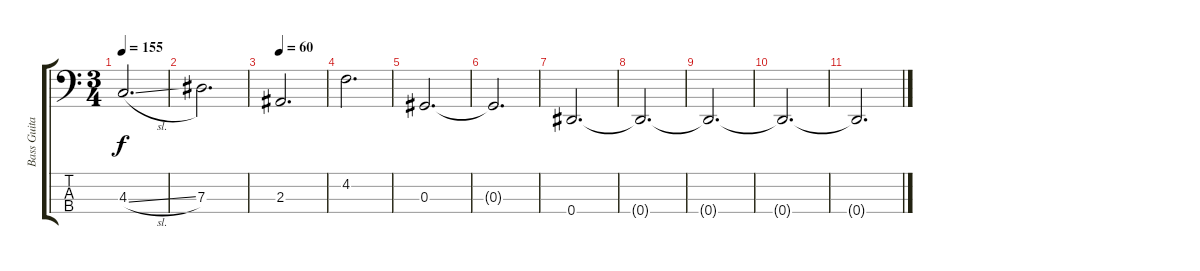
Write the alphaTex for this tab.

\track ("Bass Guitar" "Bass Guita") {instrument electricbassfinger}
\staff {score tabs}
\tuning (Gb2 Db2 Ab1 Eb1) {hide}
\ts (3 4)
\tempo 155
\clef f4
\ks c
4.3{sl}.2{d dy f} |
7.3.2{d} |
\tempo 60
2.3.2{d} |
4.2.2{d} |
0.3.2{d} |
0.3{t}.2{d} |
0.4.2{d} |
0.4{t}.2{d} |
0.4{t}.2{d} |
0.4{t}.2{d} |
0.4{t}.2{d}
